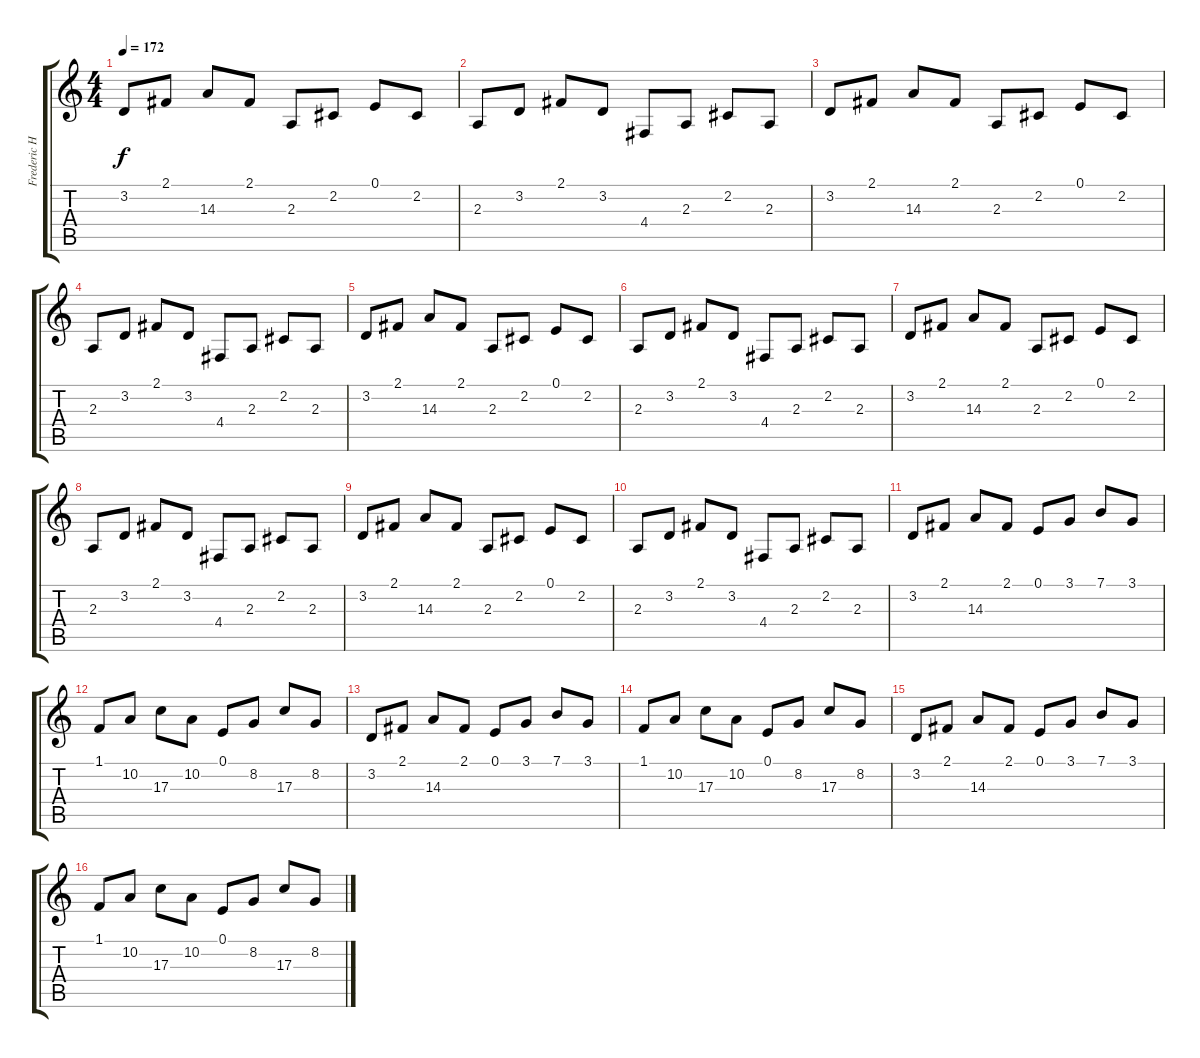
\track ("Frederic Helmer" "Frederic H") {instrument fx8scifi}
\staff {score tabs}
\tuning (E4 B3 G3 D3 A2 E2) {hide}
\ts (4 4)
\tempo 172
\clef g2
\ks c
3.2.8{dy f} 2.1.8 14.3.8 2.1.8 2.3.8 2.2.8 0.1.8 2.2.8 |
2.3.8 3.2.8 2.1.8 3.2.8 4.4.8 2.3.8 2.2.8 2.3.8 |
3.2.8 2.1.8 14.3.8 2.1.8 2.3.8 2.2.8 0.1.8 2.2.8 |
2.3.8 3.2.8 2.1.8 3.2.8 4.4.8 2.3.8 2.2.8 2.3.8 |
3.2.8 2.1.8 14.3.8 2.1.8 2.3.8 2.2.8 0.1.8 2.2.8 |
2.3.8 3.2.8 2.1.8 3.2.8 4.4.8 2.3.8 2.2.8 2.3.8 |
3.2.8 2.1.8 14.3.8 2.1.8 2.3.8 2.2.8 0.1.8 2.2.8 |
2.3.8 3.2.8 2.1.8 3.2.8 4.4.8 2.3.8 2.2.8 2.3.8 |
3.2.8 2.1.8 14.3.8 2.1.8 2.3.8 2.2.8 0.1.8 2.2.8 |
2.3.8 3.2.8 2.1.8 3.2.8 4.4.8 2.3.8 2.2.8 2.3.8 |
3.2.8 2.1.8 14.3.8 2.1.8 0.1.8 3.1.8 7.1.8 3.1.8 |
1.1.8 10.2.8 17.3.8 10.2.8 0.1.8 8.2.8 17.3.8 8.2.8 |
3.2.8 2.1.8 14.3.8 2.1.8 0.1.8 3.1.8 7.1.8 3.1.8 |
1.1.8 10.2.8 17.3.8 10.2.8 0.1.8 8.2.8 17.3.8 8.2.8 |
3.2.8 2.1.8 14.3.8 2.1.8 0.1.8 3.1.8 7.1.8 3.1.8 |
1.1.8 10.2.8 17.3.8 10.2.8 0.1.8 8.2.8 17.3.8 8.2.8
